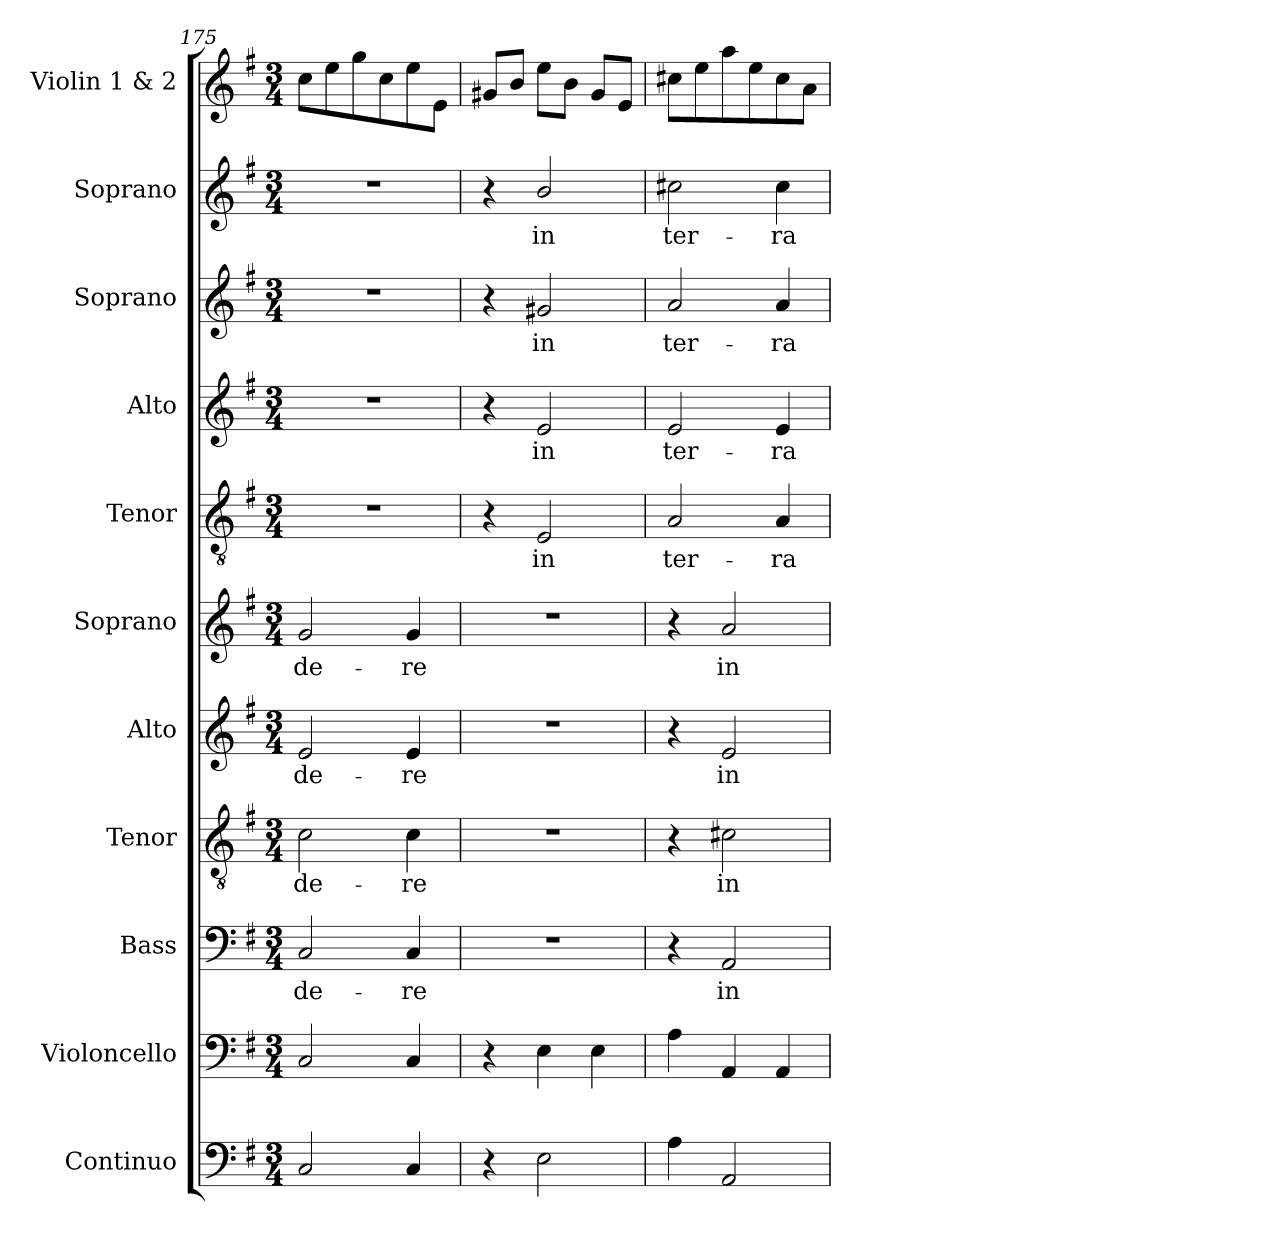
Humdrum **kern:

**kern	**kern	**kern	**text	**kern	**text	**kern	**text	**kern	**text	**kern	**text	**kern	**text	**kern	**text	**kern	**text	**kern
*part11	*part10	*part9	*part9	*part8	*part8	*part7	*part7	*part6	*part6	*part5	*part5	*part4	*part4	*part3	*part3	*part2	*part2	*part1
*staff11	*staff10	*staff9	*staff9	*staff8	*staff8	*staff7	*staff7	*staff6	*staff6	*staff5	*staff5	*staff4	*staff4	*staff3	*staff3	*staff2	*staff2	*staff1
*I"Continuo	*I"Violoncello	*I"Bass	*	*I"Tenor	*	*I"Alto	*	*I"Soprano	*	*I"Tenor	*	*I"Alto	*	*I"Soprano	*	*I"Soprano	*	*I"Violin 1 & 2
*I'Cont.	*I'Vc.	*I'B.	*	*I'T.	*	*I'A.	*	*I'S.	*	*I'T.	*	*I'A.	*	*I'S.	*	*I'S.	*	*I'Vln. 1/2
*clefF4	*clefF4	*clefF4	*	*clefGv2	*	*clefG2	*	*clefG2	*	*clefGv2	*	*clefG2	*	*clefG2	*	*clefG2	*	*clefG2
*	*	*	*	*ITrd7c12	*	*	*	*	*	*ITrd7c12	*	*	*	*	*	*	*	*
*k[f#]	*k[f#]	*k[f#]	*	*k[f#]	*	*k[f#]	*	*k[f#]	*	*k[f#]	*	*k[f#]	*	*k[f#]	*	*k[f#]	*	*k[f#]
*G:	*G:	*G:	*	*G:	*	*G:	*	*G:	*	*G:	*	*G:	*	*G:	*	*G:	*	*G:
*M3/4	*M3/4	*M3/4	*	*M3/4	*	*M3/4	*	*M3/4	*	*M3/4	*	*M3/4	*	*M3/4	*	*M3/4	*	*M3/4
=175	=175	=175	=175	=175	=175	=175	=175	=175	=175	=175	=175	=175	=175	=175	=175	=175	=175	=175
!	!	!	!LO:LY:b:color=#000000	!	!	!	!	!	!	!	!	!	!	!	!	!	!	!
!	!	!	!	!	!LO:LY:b:color=#000000	!	!	!	!	!	!	!	!	!	!	!	!	!
!	!	!	!	!	!	!	!LO:LY:b:color=#000000	!	!	!	!	!	!	!	!	!	!	!
!	!	!	!	!	!	!	!	!	!LO:LY:b:color=#000000	!LO:N:vis=1	!	!LO:N:vis=1	!	!LO:N:vis=1	!	!LO:N:vis=1	!	!
2Ci/	2Ci/	2Ci/	-de-	2Ci\	-de-	2ei/	-de-	2gi/	-de-	2.r	.	2.r	.	2.r	.	2.r	.	8cci\L
.	.	.	.	.	.	.	.	.	.	.	.	.	.	.	.	.	.	8eei\
.	.	.	.	.	.	.	.	.	.	.	.	.	.	.	.	.	.	8ggi\
.	.	.	.	.	.	.	.	.	.	.	.	.	.	.	.	.	.	8cci\
!	!	!	!LO:LY:b:color=#000000	!	!	!	!	!	!	!	!	!	!	!	!	!	!	!
!	!	!	!	!	!LO:LY:b:color=#000000	!	!	!	!	!	!	!	!	!	!	!	!	!
!	!	!	!	!	!	!	!LO:LY:b:color=#000000	!	!	!	!	!	!	!	!	!	!	!
!	!	!	!	!	!	!	!	!	!LO:LY:b:color=#000000	!	!	!	!	!	!	!	!	!
4Ci/	4Ci/	4Ci/	-re	4Ci\	-re	4ei/	-re	4gi/	-re	.	.	.	.	.	.	.	.	8eei\
.	.	.	.	.	.	.	.	.	.	.	.	.	.	.	.	.	.	8ei\J
!!LO:PB:g=z
=176	=176	=176	=176	=176	=176	=176	=176	=176	=176	=176	=176	=176	=176	=176	=176	=176	=176	=176
!	!	!LO:N:vis=1	!	!LO:N:vis=1	!	!LO:N:vis=1	!	!LO:N:vis=1	!	!	!	!	!	!	!	!	!	!
4r	4r	2.r	.	2.r	.	2.r	.	2.r	.	4r	.	4r	.	4r	.	4r	.	8g#Xi/L
.	.	.	.	.	.	.	.	.	.	.	.	.	.	.	.	.	.	8bi/J
!	!	!	!	!	!	!	!	!	!	!	!LO:LY:b:color=#000000	!	!	!	!	!	!	!
!	!	!	!	!	!	!	!	!	!	!	!	!	!LO:LY:b:color=#000000	!	!	!	!	!
!	!	!	!	!	!	!	!	!	!	!	!	!	!	!	!LO:LY:b:color=#000000	!	!	!
!	!	!	!	!	!	!	!	!	!	!	!	!	!	!	!	!	!LO:LY:b:color=#000000	!
2Ei\	4Ei\	.	.	.	.	.	.	.	.	2EEi/	in	2ei/	in	2g#Xi/	in	2bi/	in	8eei\L
.	.	.	.	.	.	.	.	.	.	.	.	.	.	.	.	.	.	8bi\J
.	4Ei\	.	.	.	.	.	.	.	.	.	.	.	.	.	.	.	.	8g#i/L
.	.	.	.	.	.	.	.	.	.	.	.	.	.	.	.	.	.	8ei/J
=177	=177	=177	=177	=177	=177	=177	=177	=177	=177	=177	=177	=177	=177	=177	=177	=177	=177	=177
!	!	!	!	!	!	!	!	!	!	!	!LO:LY:b:color=#000000	!	!	!	!	!	!	!
!	!	!	!	!	!	!	!	!	!	!	!	!	!LO:LY:b:color=#000000	!	!	!	!	!
!	!	!	!	!	!	!	!	!	!	!	!	!	!	!	!LO:LY:b:color=#000000	!	!	!
!	!	!	!	!	!	!	!	!	!	!	!	!	!	!	!	!	!LO:LY:b:color=#000000	!
4Ai\	4Ai\	4r	.	4r	.	4r	.	4r	.	2AAi/	ter-	2ei/	ter-	2ai/	ter-	2cc#Xi\	ter-	8cc#Xi\L
.	.	.	.	.	.	.	.	.	.	.	.	.	.	.	.	.	.	8eei\
!	!	!	!LO:LY:b:color=#000000	!	!	!	!	!	!	!	!	!	!	!	!	!	!	!
!	!	!	!	!	!LO:LY:b:color=#000000	!	!	!	!	!	!	!	!	!	!	!	!	!
!	!	!	!	!	!	!	!LO:LY:b:color=#000000	!	!	!	!	!	!	!	!	!	!	!
!	!	!	!	!	!	!	!	!	!LO:LY:b:color=#000000	!	!	!	!	!	!	!	!	!
2AAi/	4AAi/	2AAi/	in	2C#Xi\	in	2ei/	in	2ai/	in	.	.	.	.	.	.	.	.	8aai\
.	.	.	.	.	.	.	.	.	.	.	.	.	.	.	.	.	.	8eei\
!	!	!	!	!	!	!	!	!	!	!	!LO:LY:b:color=#000000	!	!	!	!	!	!	!
!	!	!	!	!	!	!	!	!	!	!	!	!	!LO:LY:b:color=#000000	!	!	!	!	!
!	!	!	!	!	!	!	!	!	!	!	!	!	!	!	!LO:LY:b:color=#000000	!	!	!
!	!	!	!	!	!	!	!	!	!	!	!	!	!	!	!	!	!LO:LY:b:color=#000000	!
.	4AAi/	.	.	.	.	.	.	.	.	4AAi/	-ra	4ei/	-ra	4ai/	-ra	4cc#i\	-ra	8cc#i\
.	.	.	.	.	.	.	.	.	.	.	.	.	.	.	.	.	.	8ai\J
=	=	=	=	=	=	=	=	=	=	=	=	=	=	=	=	=	=	=
*-	*-	*-	*-	*-	*-	*-	*-	*-	*-	*-	*-	*-	*-	*-	*-	*-	*-	*-
